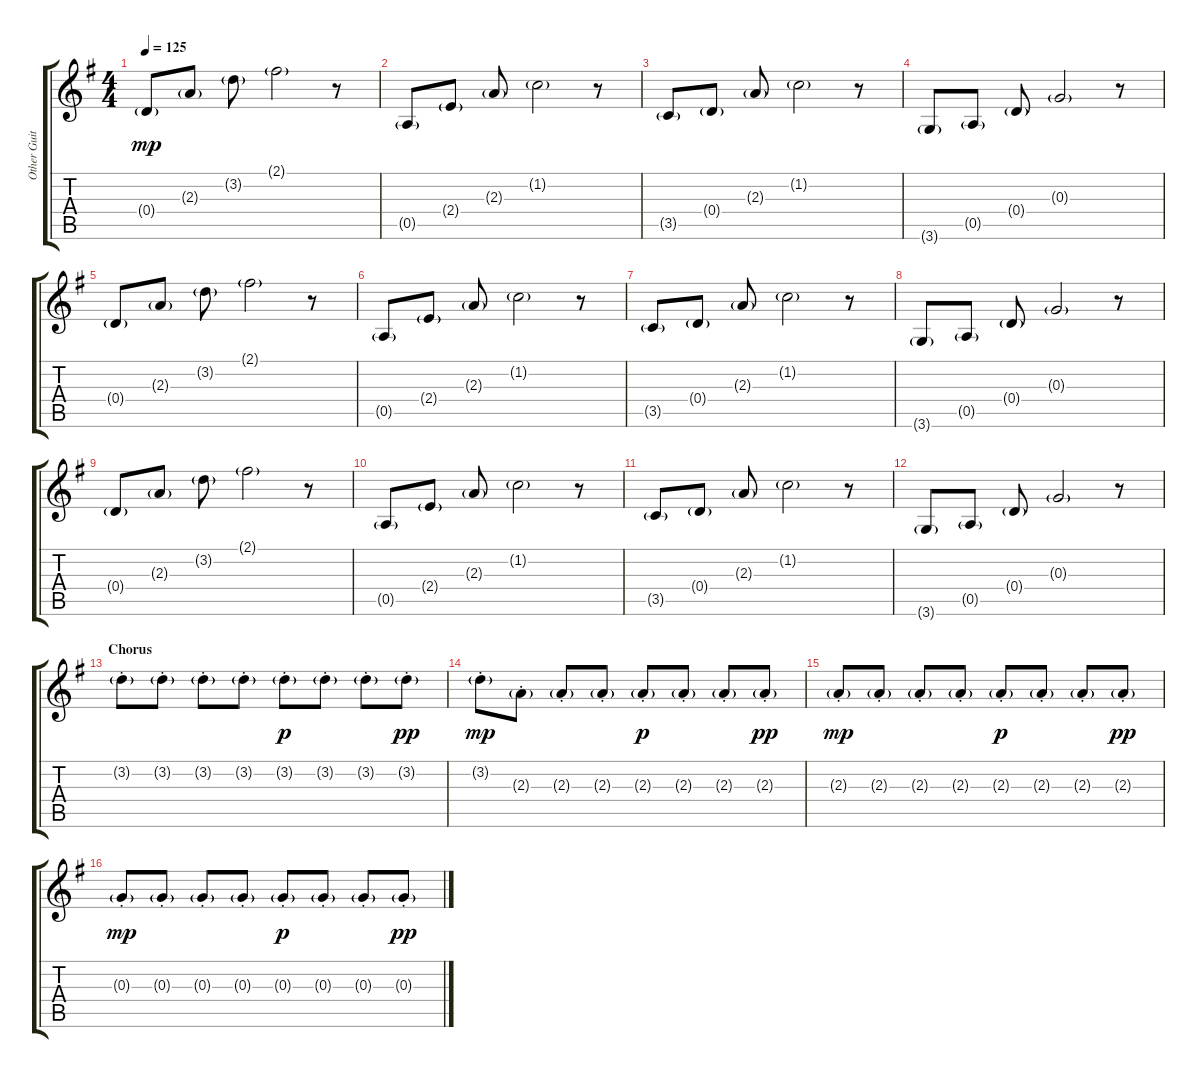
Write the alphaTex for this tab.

\track ("Other Guit" "Other Guit") {instrument electricguitarjazz}
\staff {score tabs}
\tuning (E4 B3 G3 D3 A2 E2) {hide}
\ts (4 4)
\tempo 125
\clef g2
\ks g
0.4{g}.8{dy mp} 2.3{g}.8 3.2{g}.8 2.1{g}.2 r.8 |
0.5{g}.8 2.4{g}.8 2.3{g}.8 1.2{g}.2 r.8 |
3.5{g}.8 0.4{g}.8 2.3{g}.8 1.2{g}.2 r.8 |
3.6{g}.8 0.5{g}.8 0.4{g}.8 0.3{g}.2 r.8 |
0.4{g}.8 2.3{g}.8 3.2{g}.8 2.1{g}.2 r.8 |
0.5{g}.8 2.4{g}.8 2.3{g}.8 1.2{g}.2 r.8 |
3.5{g}.8 0.4{g}.8 2.3{g}.8 1.2{g}.2 r.8 |
3.6{g}.8 0.5{g}.8 0.4{g}.8 0.3{g}.2 r.8 |
0.4{g}.8 2.3{g}.8 3.2{g}.8 2.1{g}.2 r.8 |
0.5{g}.8 2.4{g}.8 2.3{g}.8 1.2{g}.2 r.8 |
3.5{g}.8 0.4{g}.8 2.3{g}.8 1.2{g}.2 r.8 |
3.6{g}.8 0.5{g}.8 0.4{g}.8 0.3{g}.2 r.8 |
\section ("" "Chorus")
3.2{g st}.8{volume 15} 3.2{g st}.8 3.2{g st}.8 3.2{g st}.8 3.2{g st}.8{dy p} 3.2{g st}.8 3.2{g st}.8 3.2{g st}.8{dy pp} |
3.2{g st}.8{dy mp} 2.3{g st}.8 2.3{g st}.8 2.3{g st}.8 2.3{g st}.8{dy p} 2.3{g st}.8 2.3{g st}.8 2.3{g st}.8{dy pp} |
2.3{g st}.8{dy mp} 2.3{g st}.8 2.3{g st}.8 2.3{g st}.8 2.3{g st}.8{dy p} 2.3{g st}.8 2.3{g st}.8 2.3{g st}.8{dy pp} |
0.3{g st}.8{dy mp} 0.3{g st}.8 0.3{g st}.8 0.3{g st}.8 0.3{g st}.8{dy p} 0.3{g st}.8 0.3{g st}.8 0.3{g st}.8{dy pp}
